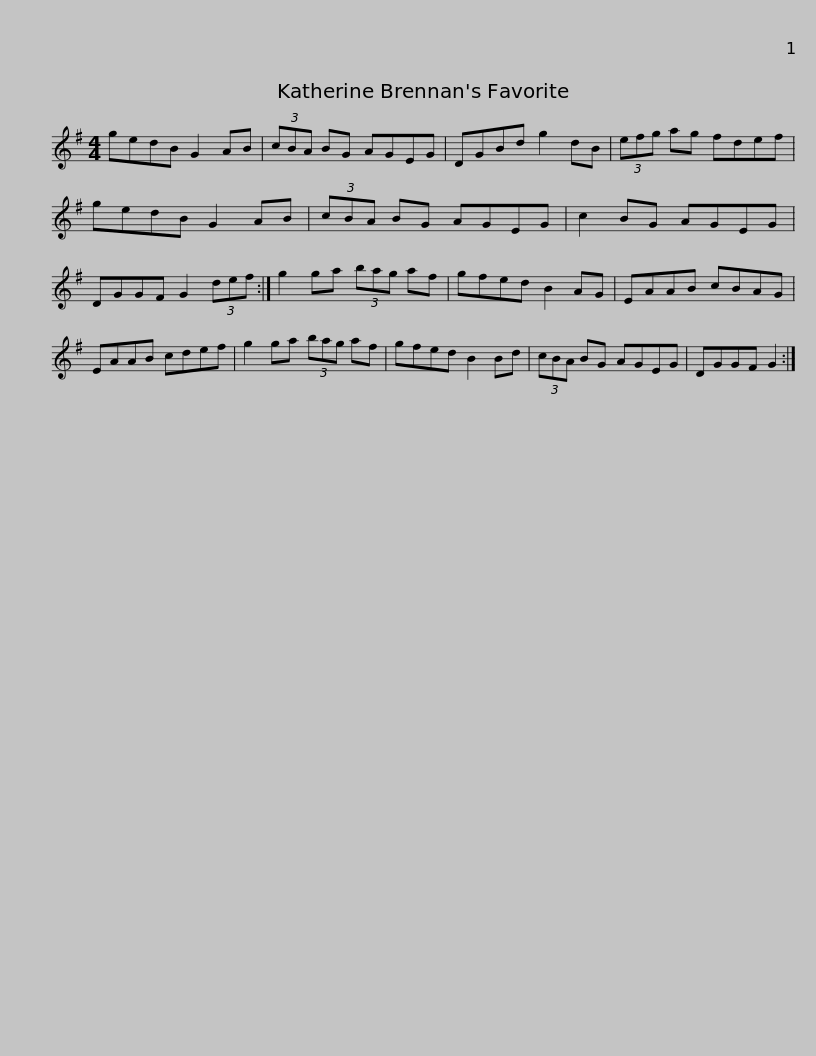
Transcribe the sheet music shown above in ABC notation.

X:1
L:1/8
M:4/4
I:linebreak $
K:G
V:1 treble
V:1
 gedB G2 AB | (3cBA BG AGEG | DGBd g2 dB | (3efg ag fdef | gedB G2 AB |$ %5
 (3cBA BG AGEG | c2 BG AGEG | DGGF G2 (3def :| g2 ga (3bag af | gfed B2 AG |$ %10
 EAAB cBAG | EAAB cdef | g2 ga (3bag af | gfed B2 Bd | (3cBA BG AGEG |$ %15
 DGGF G2 :| %16
